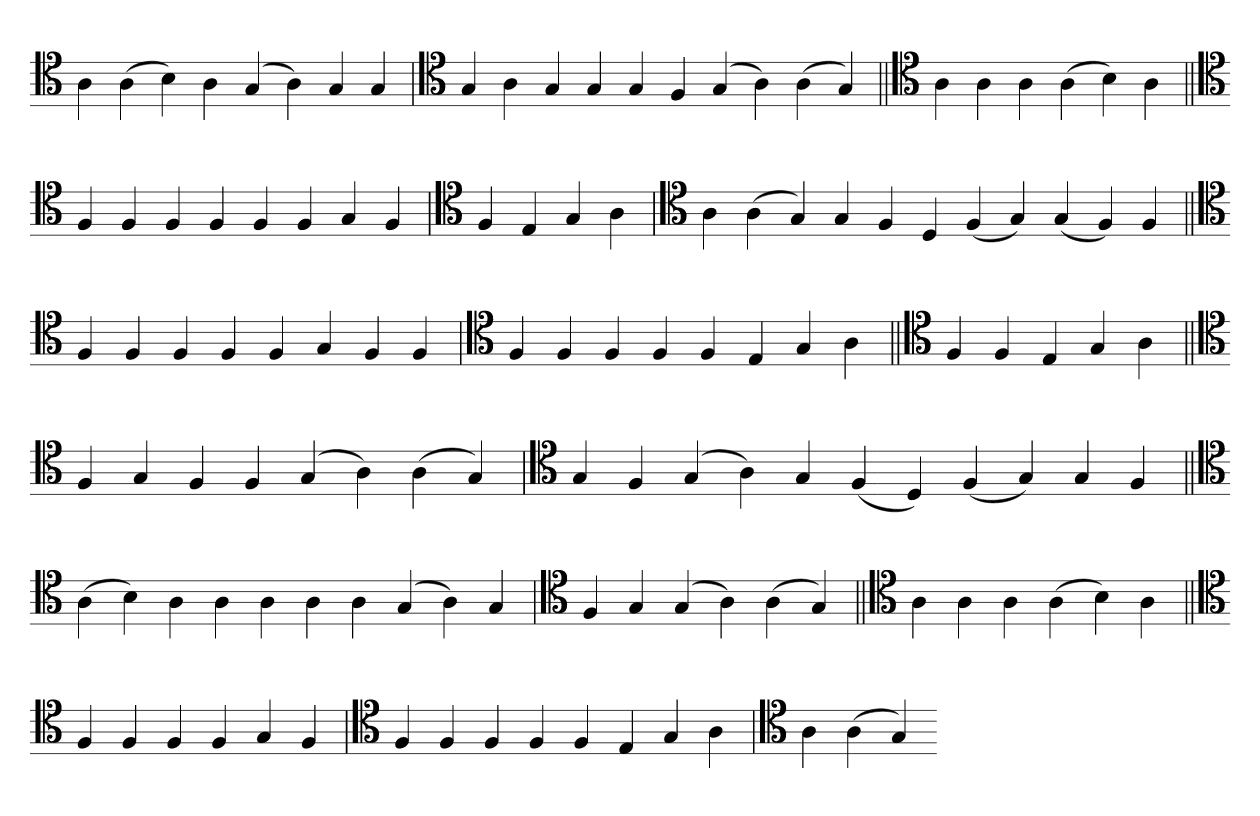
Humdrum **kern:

**kern
*part1
*staff1
*clefC4
=
4A
(4A
4B)
4A
(4G
4A)
4G
4G
=`
*clefC4
4G
4A
4G
4G
4G
4F
(4G
4A)
(4A
4G)
=||
*clefC4
4A
4A
4A
(4A
4B)
4A
=||
*clefC4
4F
4F
4F
4F
4F
4F
4G
4F
=`
*clefC4
4F
4E
4G
4A
='
*clefC4
4A
(4A
4G)
4G
4F
4D
(4F
4G)
(4G
4F)
4F
=||
*clefC4
4F
4F
4F
4F
4F
4G
4F
4F
=`
*clefC4
4F
4F
4F
4F
4F
4E
4G
4A
=||
*clefC4
4F
4F
4E
4G
4A
=||
*clefC4
4F
4G
4F
4F
(4G
4A)
(4A
4G)
='
*clefC4
4G
4F
(4G
4A)
4G
(4F
4D)
(4F
4G)
4G
4F
=||
*clefC4
(4A
4B)
4A
4A
4A
4A
4A
(4G
4A)
4G
=`
*clefC4
4F
4G
(4G
4A)
(4A
4G)
=||
*clefC4
4A
4A
4A
(4A
4B)
4A
=||
*clefC4
4F
4F
4F
4F
4G
4F
=`
*clefC4
4F
4F
4F
4F
4F
4E
4G
4A
='
*clefC4
4A
(4A
4G)
=-
*-
